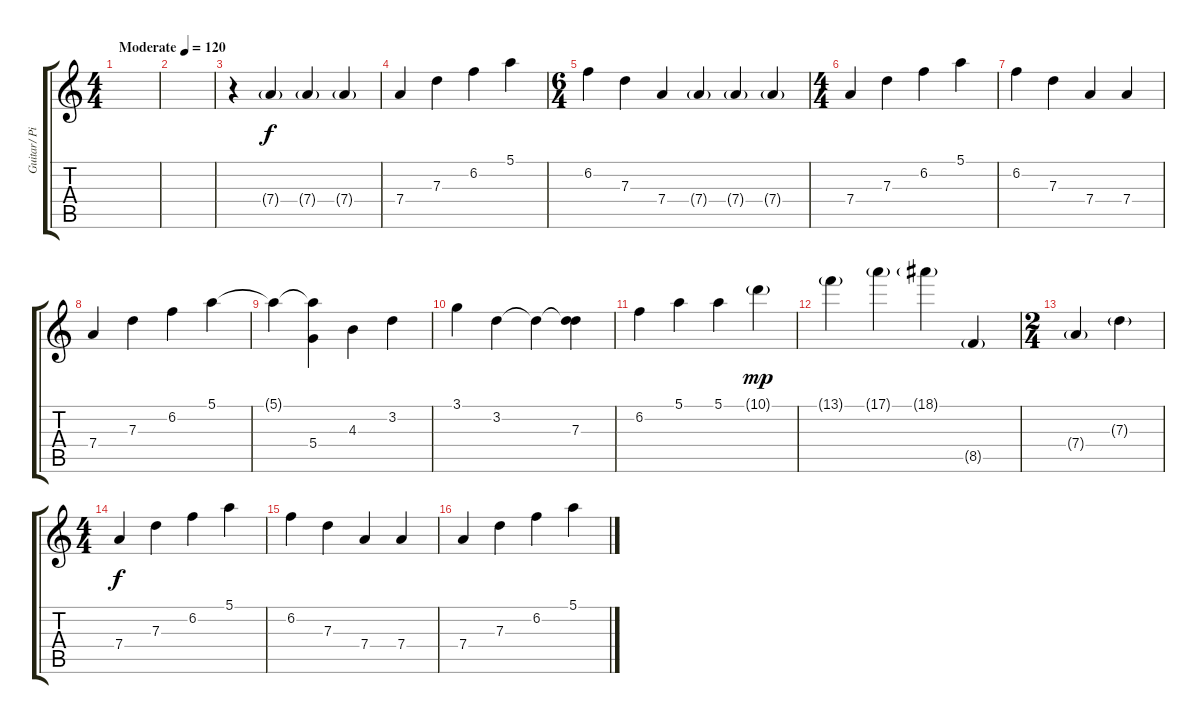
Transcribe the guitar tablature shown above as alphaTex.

\track ("Guitar/ Piano Left Hand" "Guitar/ Pi") {instrument acousticguitarnylon}
\staff {score tabs}
\tuning (E4 B3 G3 D3 A2 E2) {hide}
\ts (4 4)
\tempo (120 "Moderate")
\clef g2
\ks c
|
|
r.4 7.4{g}.4 7.4{g}.4 7.4{g}.4 |
7.4.4 7.3.4 6.2.4 5.1.4 |
\ts (6 4)
6.2.4 7.3.4 7.4.4 7.4{g}.4 7.4{g}.4 7.4{g}.4 |
\ts (4 4)
7.4.4 7.3.4 6.2.4 5.1.4 |
6.2.4 7.3.4 7.4.4 7.4.4 |
7.4.4 7.3.4 6.2.4 5.1.4 |
5.1{t}.4 (5.1{t} 5.4).4 4.3.4 3.2.4 |
3.1.4 3.2.4 3.2{t}.4 (3.2{t} 7.3).4 |
6.2.4 5.1.4 5.1.4 10.1{g}.4{dy mp} |
13.1{g}.4 17.1{g}.4 18.1{g}.4 8.5{g}.4 |
\ts (2 4)
7.4{g}.4 7.3{g}.4 |
\ts (4 4)
7.4.4{dy f} 7.3.4 6.2.4 5.1.4 |
6.2.4 7.3.4 7.4.4 7.4.4 |
7.4.4 7.3.4 6.2.4 5.1.4
